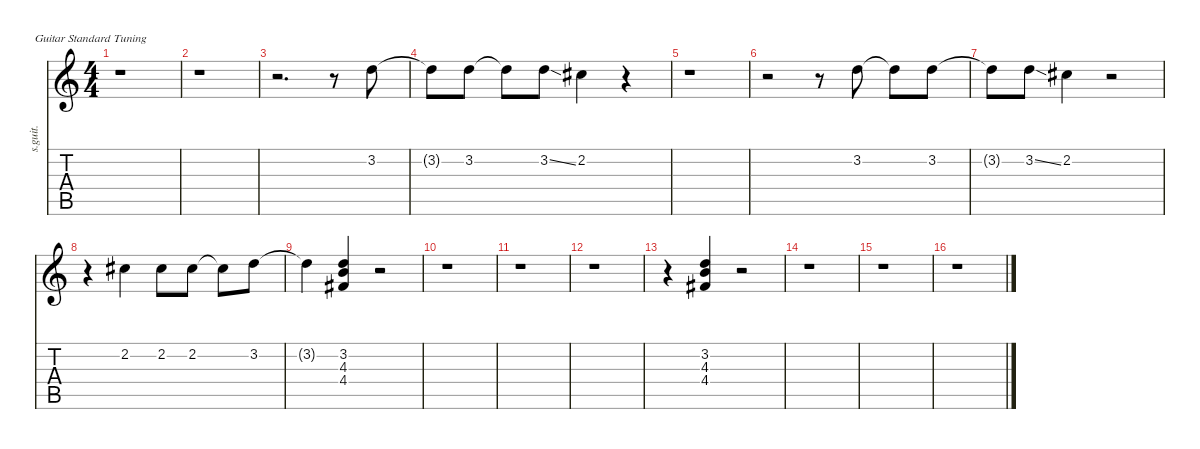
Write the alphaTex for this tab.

\defaultSystemsLayout 4
\hideDynamics
\bracketExtendMode nobrackets
\track ("Dave Mustane, David  Ellefson (Backing Vocals)" "s.guit.") {instrument clarinet}
\staff {score tabs}
\tuning (E4 B3 G3 D3 A2 E2)
\displaytranspose 12
\ts (4 4)
\tempo (196 hide)
\clef g2
\ks c
r.1{dy f} |
r.1 |
r.2{d} r.8 3.2.8{lyrics (0 "") lyrics (1 "") lyrics (2 "") lyrics (3 "") lyrics (4 "")} |
3.2{t}.8{lyrics (0 "") lyrics (1 "") lyrics (2 "") lyrics (3 "") lyrics (4 "")} 3.2.8{lyrics (0 "") lyrics (1 "") lyrics (2 "") lyrics (3 "") lyrics (4 "")} 3.2{t}.8{lyrics (0 "") lyrics (1 "") lyrics (2 "") lyrics (3 "") lyrics (4 "")} 3.2{ss}.8{lyrics (0 "") lyrics (1 "") lyrics (2 "") lyrics (3 "") lyrics (4 "")} 2.2{acc #}.4{lyrics (0 "") lyrics (1 "") lyrics (2 "") lyrics (3 "") lyrics (4 "")} r.4 |
r.1 |
r.2 r.8 3.2.8{lyrics (0 "") lyrics (1 "") lyrics (2 "") lyrics (3 "") lyrics (4 "")} 3.2{t}.8{lyrics (0 "") lyrics (1 "") lyrics (2 "") lyrics (3 "") lyrics (4 "")} 3.2.8{lyrics (0 "") lyrics (1 "") lyrics (2 "") lyrics (3 "") lyrics (4 "")} |
3.2{t}.8{lyrics (0 "") lyrics (1 "") lyrics (2 "") lyrics (3 "") lyrics (4 "")} 3.2{ss}.8{lyrics (0 "") lyrics (1 "") lyrics (2 "") lyrics (3 "") lyrics (4 "")} 2.2{acc #}.4{lyrics (0 "") lyrics (1 "") lyrics (2 "") lyrics (3 "") lyrics (4 "")} r.2 |
r.4 2.2{acc #}.4{lyrics (0 "") lyrics (1 "") lyrics (2 "") lyrics (3 "") lyrics (4 "")} 2.2{acc #}.8{lyrics (0 "") lyrics (1 "") lyrics (2 "") lyrics (3 "") lyrics (4 "")} 2.2{acc #}.8{lyrics (0 "") lyrics (1 "") lyrics (2 "") lyrics (3 "") lyrics (4 "")} 2.2{t acc #}.8{lyrics (0 "") lyrics (1 "") lyrics (2 "") lyrics (3 "") lyrics (4 "")} 3.2.8{lyrics (0 "") lyrics (1 "") lyrics (2 "") lyrics (3 "") lyrics (4 "")} |
3.2{t}.4{lyrics (0 "") lyrics (1 "") lyrics (2 "") lyrics (3 "") lyrics (4 "")} (3.2 4.3 4.4{acc #}).4{lyrics (0 "") lyrics (1 "") lyrics (2 "") lyrics (3 "") lyrics (4 "")} r.2 |
r.1 |
r.1 |
r.1 |
r.4 (3.2 4.3 4.4{acc #}).4{lyrics (0 "") lyrics (1 "") lyrics (2 "") lyrics (3 "") lyrics (4 "")} r.2 |
r.1 |
r.1 |
r.1
